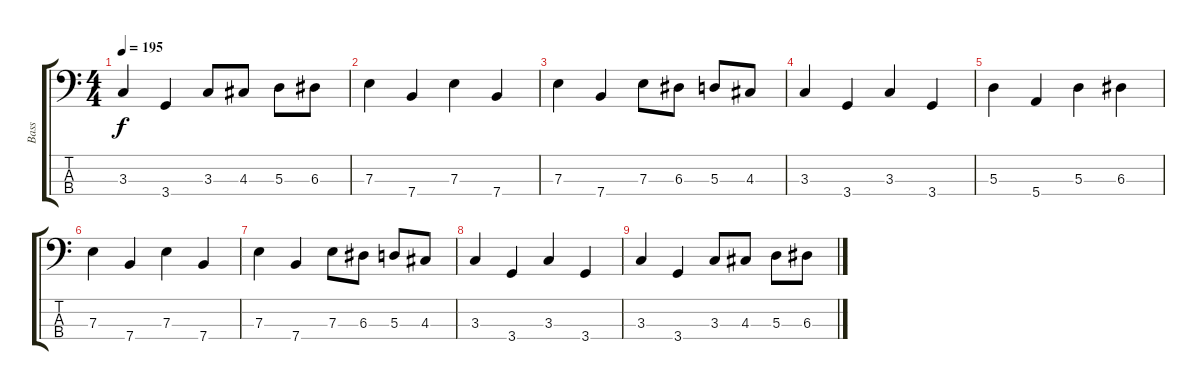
\track ("Bass" "Bass") {instrument electricbasspick}
\staff {score tabs}
\tuning (G2 D2 A1 E1) {hide}
\ts (4 4)
\tempo 195
\clef f4
\ks c
3.3.4{dy f} 3.4.4 3.3.8 4.3.8 5.3.8 6.3.8 |
7.3.4 7.4.4 7.3.4 7.4.4 |
7.3.4 7.4.4 7.3.8 6.3.8 5.3.8 4.3.8 |
3.3.4 3.4.4 3.3.4 3.4.4 |
5.3.4 5.4.4 5.3.4 6.3.4 |
7.3.4 7.4.4 7.3.4 7.4.4 |
7.3.4 7.4.4 7.3.8 6.3.8 5.3.8 4.3.8 |
3.3.4 3.4.4 3.3.4 3.4.4 |
3.3.4 3.4.4 3.3.8 4.3.8 5.3.8 6.3.8
